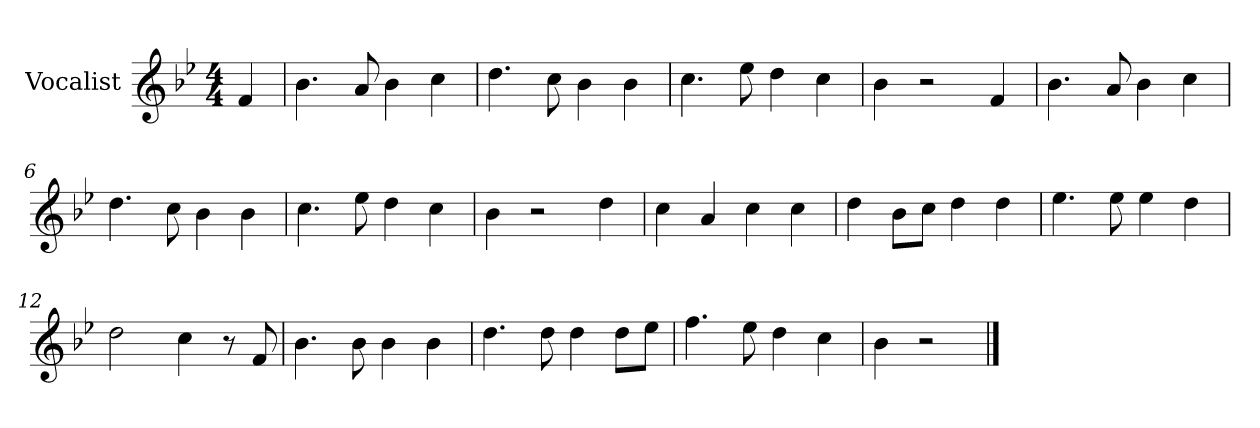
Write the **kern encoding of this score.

**kern
*part1
*staff1
*I"Vocalist
*k[b-e-]
*B-:
*M4/4
=
4f
=1
4.b-
8a
4b-
4cc
=2
4.dd
8cc
4b-
4b-
=3
4.cc
8ee-
4dd
4cc
=4
4b-
2r
4f
=5
4.b-
8a
4b-
4cc
=6
4.dd
8cc
4b-
4b-
=7
4.cc
8ee-
4dd
4cc
=8
4b-
2r
4dd
=9
4cc
4a
4cc
4cc
=10
4dd
8b-L
8ccJ
4dd
4dd
=11
4.ee-
8ee-
4ee-
4dd
=12
2dd
4cc
8r
8f
=13
4.b-
8b-
4b-
4b-
=14
4.dd
8dd
4dd
8ddL
8ee-J
=15
4.ff
8ee-
4dd
4cc
=16
4b-
2r
==
*-
